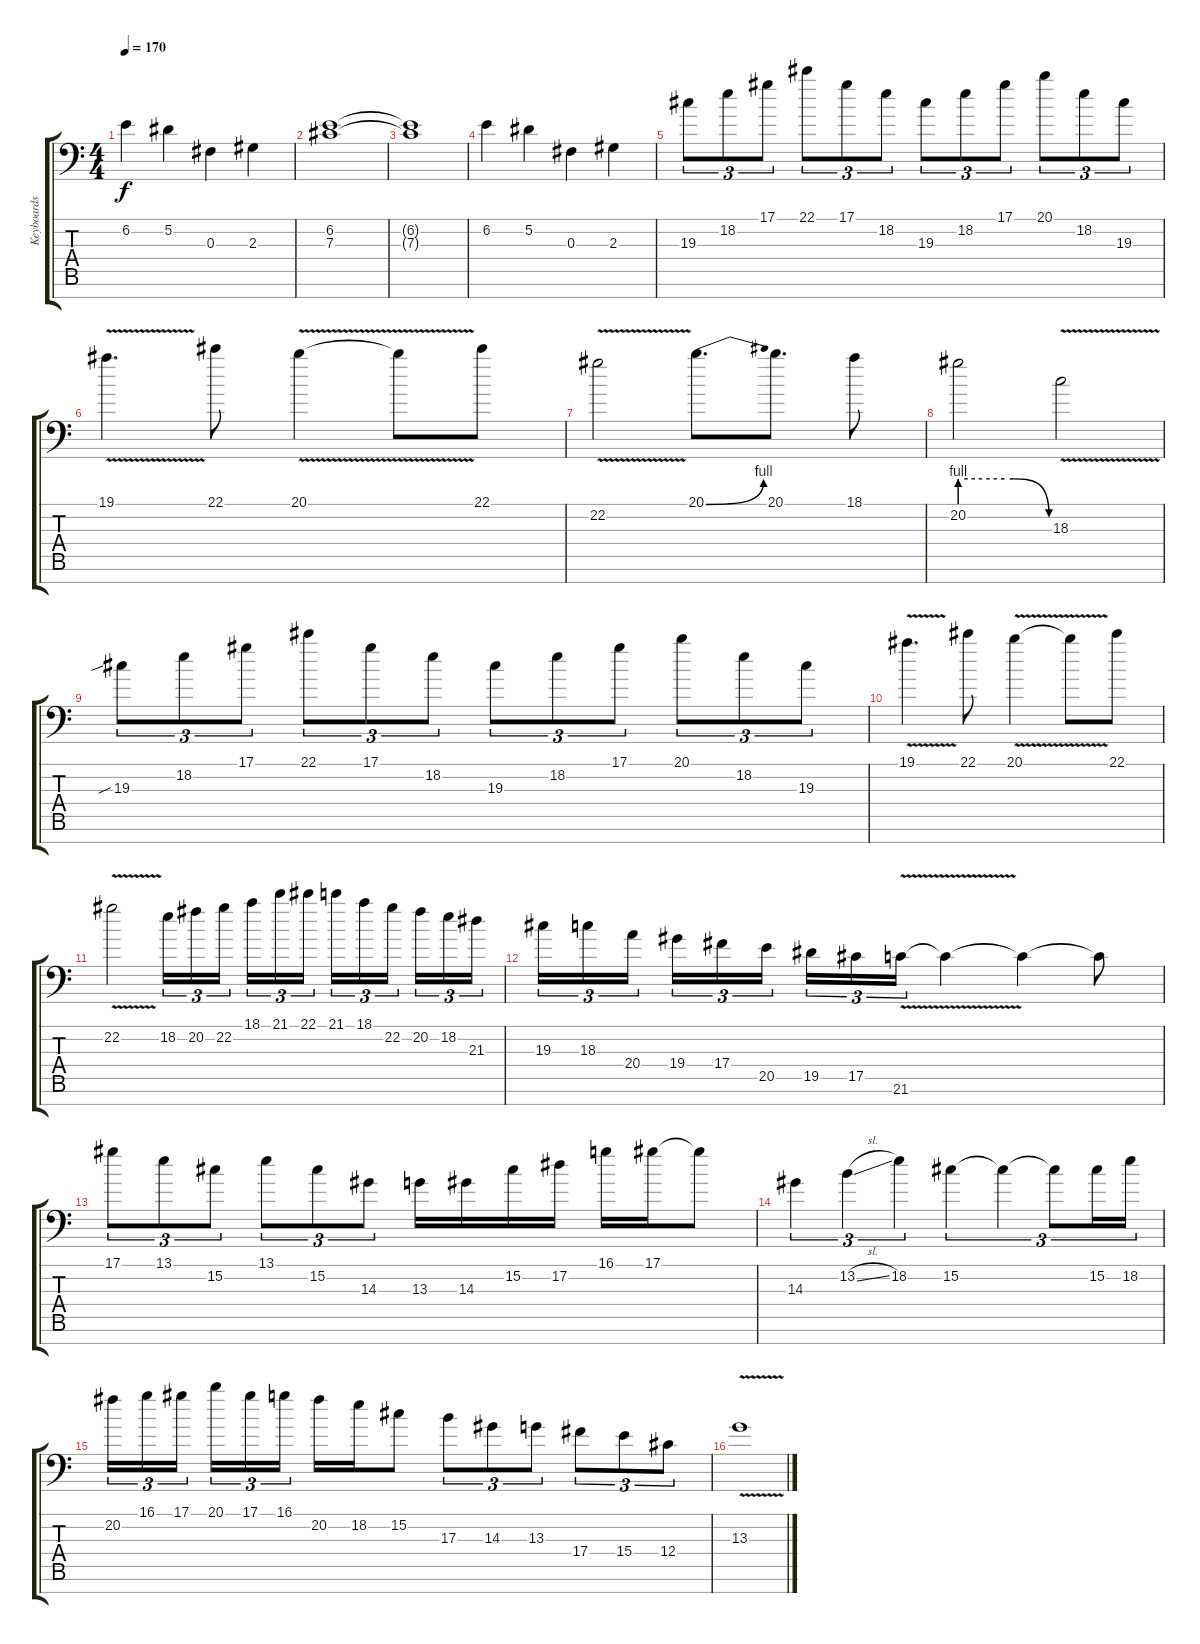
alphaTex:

\track ("Keyboards" "Keyboards") {instrument lead1square}
\staff {score tabs}
\tuning (Eb4 Bb3 Gb3 Db3 Ab2 Eb2 Bb1) {hide}
\ts (4 4)
\tempo 170
\clef f4
\ks c
6.2.4{dy f} 5.2.4 0.3.4 2.3.4 |
(6.2 7.3).1{volume 13 instrument pad4choir} |
(6.2{t} 7.3{t}).1 |
6.2.4 5.2.4 0.3.4 2.3.4 |
19.3.8{tu (3 2) volume 15 instrument lead1square} 18.2.8{tu (3 2)} 17.1.8{tu (3 2)} 22.1.8{tu (3 2)} 17.1.8{tu (3 2)} 18.2.8{tu (3 2)} 19.3.8{tu (3 2)} 18.2.8{tu (3 2)} 17.1.8{tu (3 2)} 20.1.8{tu (3 2)} 18.2.8{tu (3 2)} 19.3.8{tu (3 2)} |
19.1{v}.4{d} 22.1.8 20.1{v}.4 20.1{t}.8 22.1.8 |
22.2{v}.2 20.1{be (bend 0 0 60 4)}.8{d} 20.1.8{d} 18.1.8 |
20.2{be (custom 0 4 15 4 25 4 30 4 36 4 60 0)}.2 18.3{v}.2 |
19.3{sib}.8{tu (3 2)} 18.2.8{tu (3 2)} 17.1.8{tu (3 2)} 22.1.8{tu (3 2)} 17.1.8{tu (3 2)} 18.2.8{tu (3 2)} 19.3.8{tu (3 2)} 18.2.8{tu (3 2)} 17.1.8{tu (3 2)} 20.1.8{tu (3 2)} 18.2.8{tu (3 2)} 19.3.8{tu (3 2)} |
19.1{v}.4{d} 22.1.8 20.1{v}.4 20.1{t}.8 22.1.8 |
22.2{v}.2 18.2.16{tu (3 2)} 20.2.16{tu (3 2)} 22.2.16{tu (3 2) beam splitsecondary} 18.1.16{tu (3 2)} 21.1.16{tu (3 2)} 22.1.16{tu (3 2)} 21.1.16{tu (3 2)} 18.1.16{tu (3 2)} 22.2.16{tu (3 2) beam splitsecondary} 20.2.16{tu (3 2)} 18.2.16{tu (3 2)} 21.3.16{tu (3 2)} |
19.3.16{tu (3 2)} 18.3.16{tu (3 2)} 20.4.16{tu (3 2) beam splitsecondary} 19.4.16{tu (3 2)} 17.4.16{tu (3 2)} 20.5.16{tu (3 2)} 19.5.16{tu (3 2)} 17.5.16{tu (3 2)} 21.6{v}.16{tu (3 2)} 21.6{t}.4 21.6{t}.4 21.6{t}.8 |
17.1.8{tu (3 2)} 13.1.8{tu (3 2)} 15.2.8{tu (3 2)} 13.1.8{tu (3 2)} 15.2.8{tu (3 2)} 14.3.8{tu (3 2)} 13.3.16 14.3.16 15.2.16 17.2.16 16.1.16 17.1.16 17.1{t}.8 |
14.3.4{tu (3 2)} 13.2{sl}.4{tu (3 2)} 18.2.4{tu (3 2)} 15.2.4{tu (3 2)} 15.2{t}.4{tu (3 2)} 15.2{t}.8{tu (3 2)} 15.2.16{tu (3 2)} 18.2.16{tu (3 2)} |
20.2.16{tu (3 2)} 16.1.16{tu (3 2)} 17.1.16{tu (3 2) beam splitsecondary} 20.1.16{tu (3 2)} 17.1.16{tu (3 2)} 16.1.16{tu (3 2)} 20.2.16 18.2.16 15.2.8 17.3.8{tu (3 2)} 14.3.8{tu (3 2)} 13.3.8{tu (3 2)} 17.4.8{tu (3 2)} 15.4.8{tu (3 2)} 12.4.8{tu (3 2)} |
13.3{v}.1
